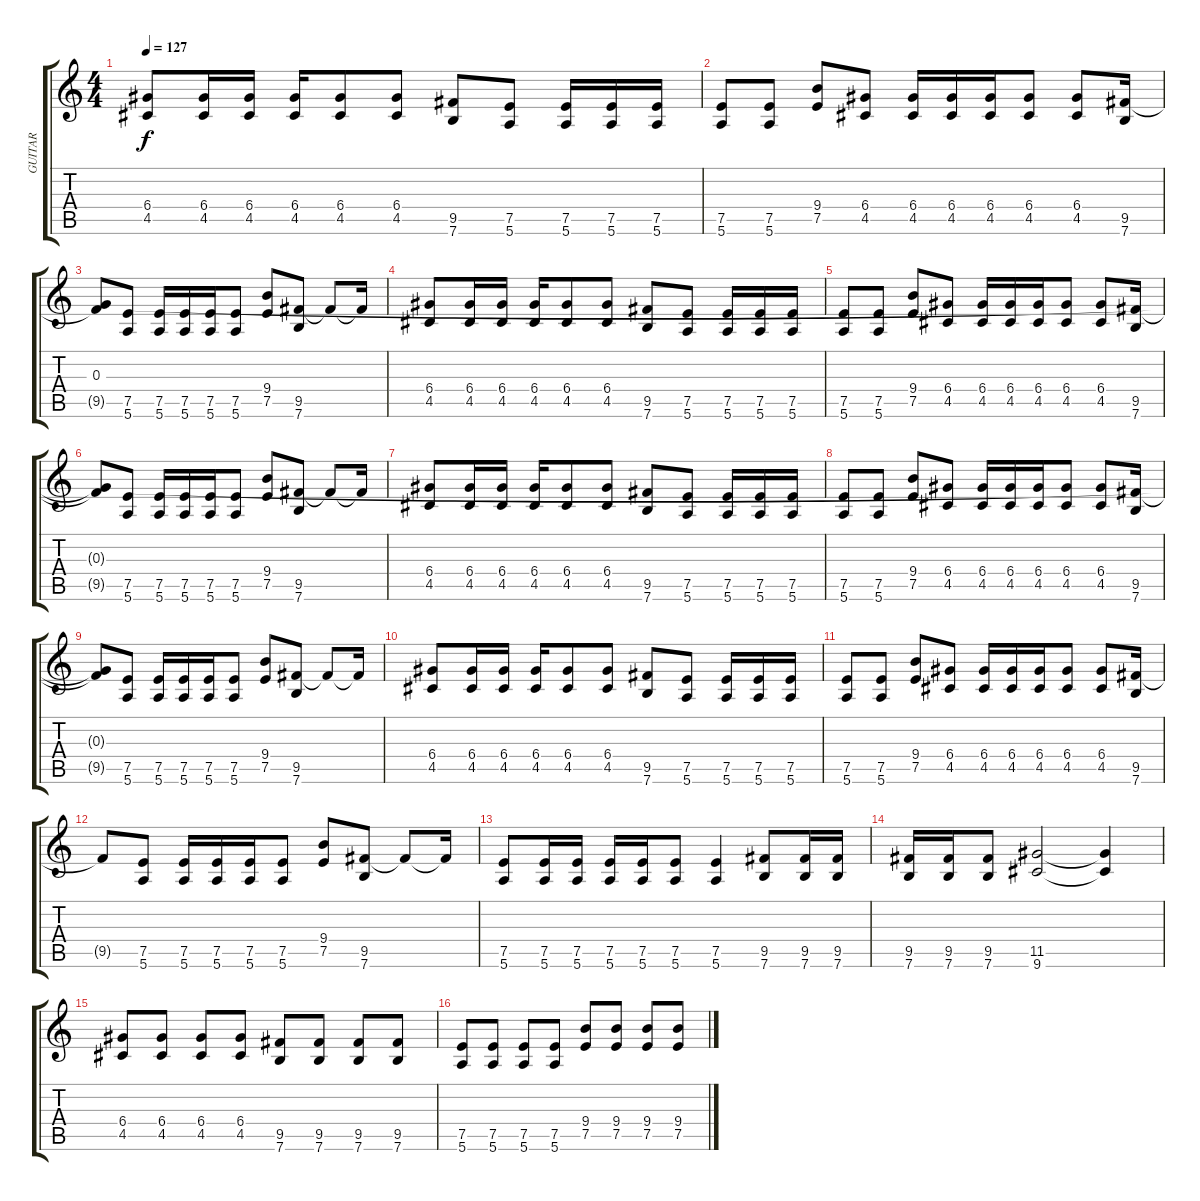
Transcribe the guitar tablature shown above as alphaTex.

\track ("GUITAR" "GUITAR") {instrument distortionguitar}
\staff {score tabs}
\tuning (E4 B3 G3 D3 A2 E2) {hide}
\ts (4 4)
\tempo 127
\clef g2
\ks c
(6.4 4.5).8{dy f} (6.4 4.5).16 (6.4 4.5).16 (6.4 4.5).16 (6.4 4.5).8 (6.4 4.5).8 (9.5 7.6).8 (7.5 5.6).8 (7.5 5.6).16 (7.5 5.6).16 (7.5 5.6).16 |
(7.5 5.6).8 (7.5 5.6).8 (9.4 7.5).8 (6.4 4.5).8 (6.4 4.5).16 (6.4 4.5).16 (6.4 4.5).16 (6.4 4.5).8 (6.4 4.5).8 (9.5 7.6).16 |
(0.3 9.5{t}).8 (7.5 5.6).8 (7.5 5.6).16 (7.5 5.6).16 (7.5 5.6).16 (7.5 5.6).8 (9.4 7.5).8 (9.5 7.6).8 9.5{t}.8 9.5{t}.16 |
(6.4 4.5).8 (6.4 4.5).16 (6.4 4.5).16 (6.4 4.5).16 (6.4 4.5).8 (6.4 4.5).8 (9.5 7.6).8 (7.5 5.6).8 (7.5 5.6).16 (7.5 5.6).16 (7.5 5.6).16 |
(7.5 5.6).8 (7.5 5.6).8 (9.4 7.5).8 (6.4 4.5).8 (6.4 4.5).16 (6.4 4.5).16 (6.4 4.5).16 (6.4 4.5).8 (6.4 4.5).8 (9.5 7.6).16 |
(0.3{t} 9.5{t}).8 (7.5 5.6).8 (7.5 5.6).16 (7.5 5.6).16 (7.5 5.6).16 (7.5 5.6).8 (9.4 7.5).8 (9.5 7.6).8 9.5{t}.8 9.5{t}.16 |
(6.4 4.5).8 (6.4 4.5).16 (6.4 4.5).16 (6.4 4.5).16 (6.4 4.5).8 (6.4 4.5).8 (9.5 7.6).8 (7.5 5.6).8 (7.5 5.6).16 (7.5 5.6).16 (7.5 5.6).16 |
(7.5 5.6).8 (7.5 5.6).8 (9.4 7.5).8 (6.4 4.5).8 (6.4 4.5).16 (6.4 4.5).16 (6.4 4.5).16 (6.4 4.5).8 (6.4 4.5).8 (9.5 7.6).16 |
(0.3{t} 9.5{t}).8 (7.5 5.6).8 (7.5 5.6).16 (7.5 5.6).16 (7.5 5.6).16 (7.5 5.6).8 (9.4 7.5).8 (9.5 7.6).8 9.5{t}.8 9.5{t}.16 |
(6.4 4.5).8 (6.4 4.5).16 (6.4 4.5).16 (6.4 4.5).16 (6.4 4.5).8 (6.4 4.5).8 (9.5 7.6).8 (7.5 5.6).8 (7.5 5.6).16 (7.5 5.6).16 (7.5 5.6).16 |
(7.5 5.6).8 (7.5 5.6).8 (9.4 7.5).8 (6.4 4.5).8 (6.4 4.5).16 (6.4 4.5).16 (6.4 4.5).16 (6.4 4.5).8 (6.4 4.5).8 (9.5 7.6).16 |
9.5{t}.8 (7.5 5.6).8 (7.5 5.6).16 (7.5 5.6).16 (7.5 5.6).16 (7.5 5.6).8 (9.4 7.5).8 (9.5 7.6).8 9.5{t}.8 9.5{t}.16 |
(7.5 5.6).8 (7.5 5.6).16 (7.5 5.6).16 (7.5 5.6).16 (7.5 5.6).16 (7.5 5.6).8 (7.5 5.6).4 (9.5 7.6).8 (9.5 7.6).16 (9.5 7.6).16 |
(9.5 7.6).16 (9.5 7.6).16 (9.5 7.6).8 (11.5 9.6).2 (11.5{t} 9.6{t}).4 |
(6.4 4.5).8 (6.4 4.5).8 (6.4 4.5).8 (6.4 4.5).8 (9.5 7.6).8 (9.5 7.6).8 (9.5 7.6).8 (9.5 7.6).8 |
(7.5 5.6).8 (7.5 5.6).8 (7.5 5.6).8 (7.5 5.6).8 (9.4 7.5).8 (9.4 7.5).8 (9.4 7.5).8 (9.4 7.5).8
